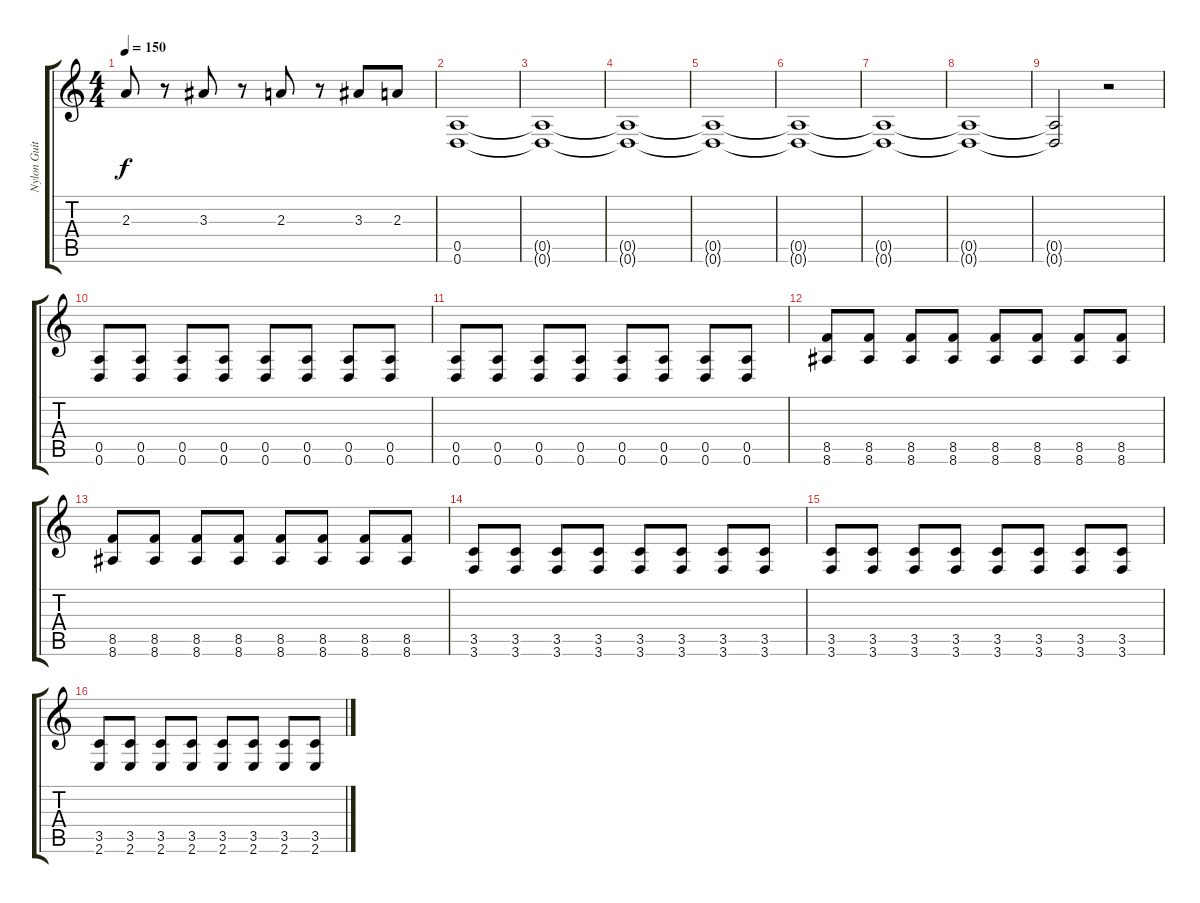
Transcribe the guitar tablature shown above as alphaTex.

\track ("Nylon Guitar" "Nylon Guit") {mute instrument acousticguitarnylon}
\staff {score tabs}
\tuning (E4 B3 G3 D3 A2 D2) {hide}
\ts (4 4)
\tempo 150
\clef g2
\ks c
2.3.8{dy f} r.8 3.3.8 r.8 2.3.8 r.8 3.3.8 2.3.8 |
(0.5 0.6).1 |
(0.5{t} 0.6{t}).1 |
(0.5{t} 0.6{t}).1 |
(0.5{t} 0.6{t}).1 |
(0.5{t} 0.6{t}).1 |
(0.5{t} 0.6{t}).1 |
(0.5{t} 0.6{t}).1 |
(0.5{t} 0.6{t}).2 r.2 |
(0.5 0.6).8 (0.5 0.6).8 (0.5 0.6).8 (0.5 0.6).8 (0.5 0.6).8 (0.5 0.6).8 (0.5 0.6).8 (0.5 0.6).8 |
(0.5 0.6).8 (0.5 0.6).8 (0.5 0.6).8 (0.5 0.6).8 (0.5 0.6).8 (0.5 0.6).8 (0.5 0.6).8 (0.5 0.6).8 |
(8.5 8.6).8 (8.5 8.6).8 (8.5 8.6).8 (8.5 8.6).8 (8.5 8.6).8 (8.5 8.6).8 (8.5 8.6).8 (8.5 8.6).8 |
(8.5 8.6).8 (8.5 8.6).8 (8.5 8.6).8 (8.5 8.6).8 (8.5 8.6).8 (8.5 8.6).8 (8.5 8.6).8 (8.5 8.6).8 |
(3.5 3.6).8 (3.5 3.6).8 (3.5 3.6).8 (3.5 3.6).8 (3.5 3.6).8 (3.5 3.6).8 (3.5 3.6).8 (3.5 3.6).8 |
(3.5 3.6).8 (3.5 3.6).8 (3.5 3.6).8 (3.5 3.6).8 (3.5 3.6).8 (3.5 3.6).8 (3.5 3.6).8 (3.5 3.6).8 |
(3.5 2.6).8 (3.5 2.6).8 (3.5 2.6).8 (3.5 2.6).8 (3.5 2.6).8 (3.5 2.6).8 (3.5 2.6).8 (3.5 2.6).8
